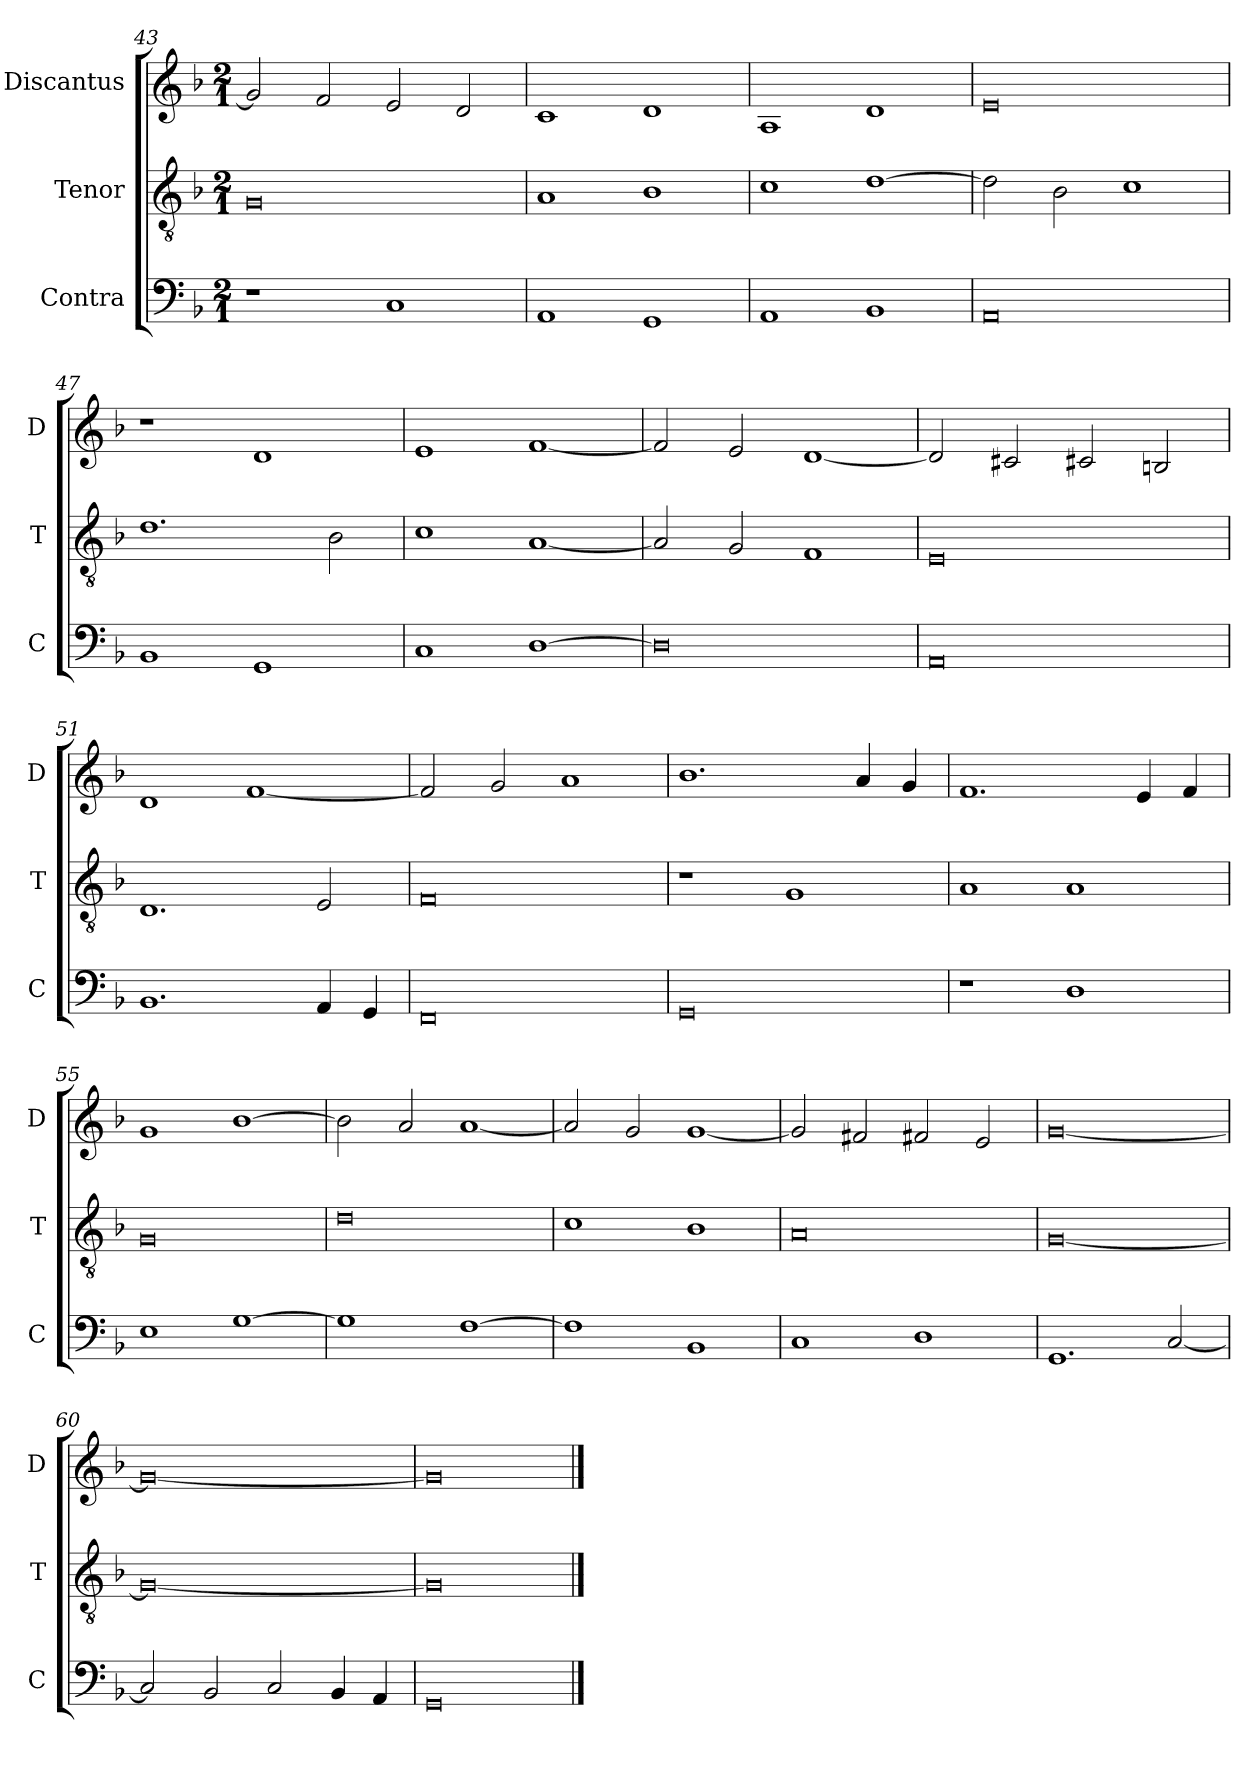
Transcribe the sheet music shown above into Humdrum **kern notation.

**kern	**kern	**kern
*part3	*part2	*part1
*staff3	*staff2	*staff1
*I"Contra	*I"Tenor	*I"Discantus
*I'C	*I'T	*I'D
*clefF4	*clefGv2	*clefG2
*k[b-]	*k[b-]	*k[b-]
*M2/1	*M2/1	*M2/1
=43	=43	=43
1r	0G	2g]
.	.	2f
1C	.	2e
.	.	2d
=44	=44	=44
1AA	1A	1c
1GG	1B-	1d
=45	=45	=45
1AA	1c	1A
1BB-	[1d	1d
=46	=46	=46
0AA	2d]	0e
.	2B-	.
.	1c	.
=47	=47	=47
1BB-	1.d	1r
1GG	.	1d
.	2B-	.
=48	=48	=48
1C	1c	1e
[1D	[1A	[1f
=49	=49	=49
0D]	2A]	2f]
.	2G	2e
.	1F	[1d
=50	=50	=50
0AA	0E	2d]
.	.	2c#X
.	.	2c#X
.	.	2Bn
=51	=51	=51
1.BB-	1.D	1d
.	.	[1f
4AA	2E	.
4GG	.	.
=52	=52	=52
0FF	0F	2f]
.	.	2g
.	.	1a
=53	=53	=53
0GG	1r	1.b-
.	1G	.
.	.	4a
.	.	4g
=54	=54	=54
1r	1A	1.f
1D	1A	.
.	.	4e
.	.	4f
=55	=55	=55
1E	0G	1g
[1G	.	[1b-
=56	=56	=56
1G]	0d	2b-]
.	.	2a
[1F	.	[1a
=57	=57	=57
1F]	1c	2a]
.	.	2g
1BB-	1B-	[1g
=58	=58	=58
1C	0A	2g]
.	.	2f#X
1D	.	2f#X
.	.	2e
=59	=59	=59
1.GG	[0G	[0g
[2C	.	.
=60	=60	=60
2C]	0G_	0g_
2BB-	.	.
2C	.	.
4BB-	.	.
4AA	.	.
=61	=61	=61
0GG	0G]	0g]
==	==	==
*-	*-	*-
